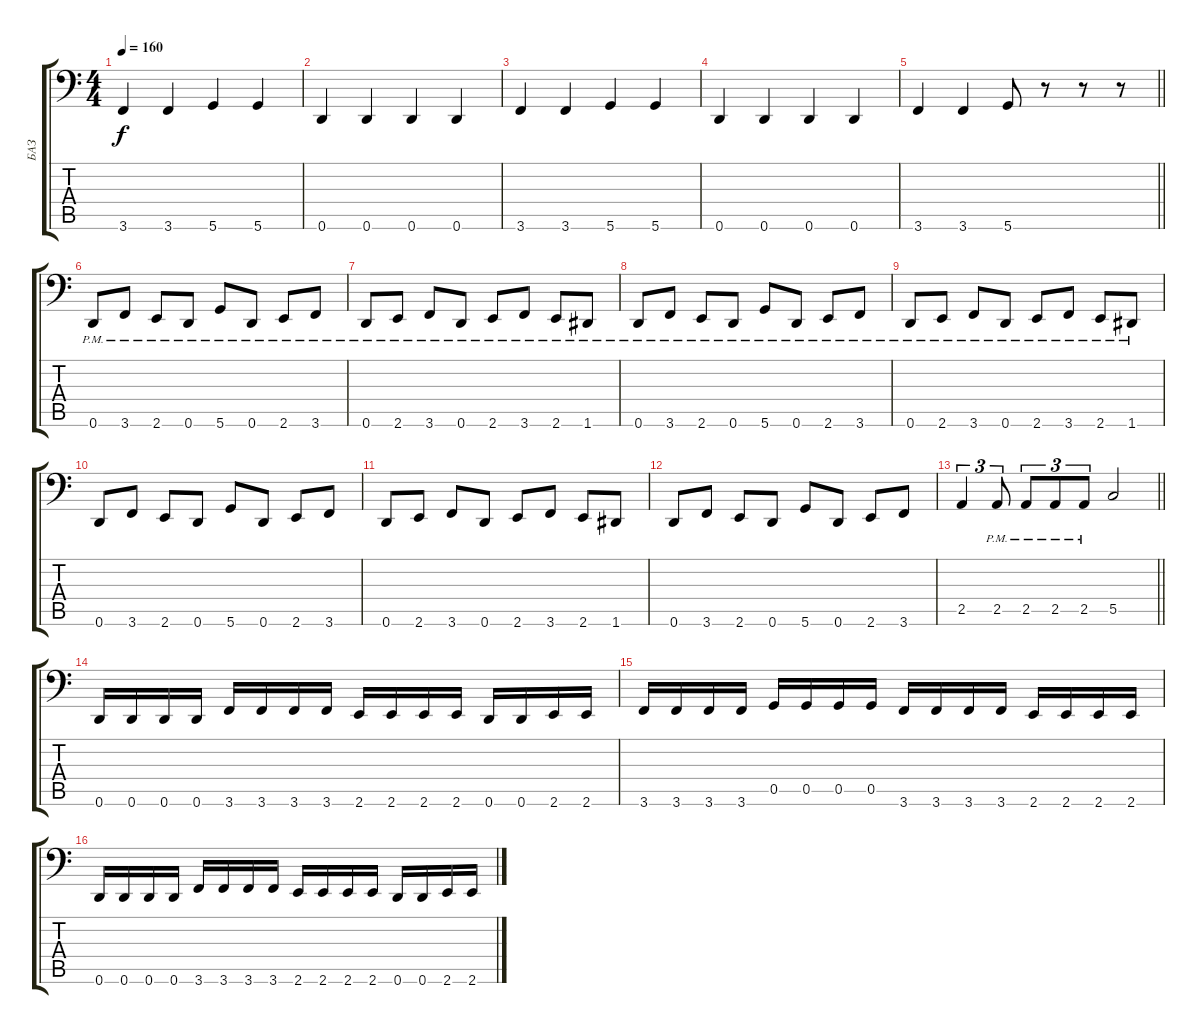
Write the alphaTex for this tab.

\track ("БАЗ" "БАЗ") {instrument electricbassfinger}
\staff {score tabs}
\tuning (D3 A2 F2 C2 G1 D1) {hide}
\ts (4 4)
\tempo 160
\clef f4
\ks c
3.6.4{dy f} 3.6.4 5.6.4 5.6.4 |
0.6.4 0.6.4 0.6.4 0.6.4 |
3.6.4 3.6.4 5.6.4 5.6.4 |
0.6.4 0.6.4 0.6.4 0.6.4 |
\barLineRight lightlight
3.6.4 3.6.4 5.6.8 r.8 r.8 r.8 |
\section ("" "")
0.6{pm}.8 3.6{pm}.8 2.6{pm}.8 0.6{pm}.8 5.6{pm}.8 0.6{pm}.8 2.6{pm}.8 3.6{pm}.8 |
0.6{pm}.8 2.6{pm}.8 3.6{pm}.8 0.6{pm}.8 2.6{pm}.8 3.6{pm}.8 2.6{pm}.8 1.6{pm}.8 |
0.6{pm}.8 3.6{pm}.8 2.6{pm}.8 0.6{pm}.8 5.6{pm}.8 0.6{pm}.8 2.6{pm}.8 3.6{pm}.8 |
0.6{pm}.8 2.6{pm}.8 3.6{pm}.8 0.6{pm}.8 2.6{pm}.8 3.6{pm}.8 2.6{pm}.8 1.6{pm}.8 |
0.6.8 3.6.8 2.6.8 0.6.8 5.6.8 0.6.8 2.6.8 3.6.8 |
0.6.8 2.6.8 3.6.8 0.6.8 2.6.8 3.6.8 2.6.8 1.6.8 |
0.6.8 3.6.8 2.6.8 0.6.8 5.6.8 0.6.8 2.6.8 3.6.8 |
\barLineRight lightlight
2.5.4{tu (3 2)} 2.5{pm}.8{tu (3 2)} 2.5{pm}.8{tu (3 2)} 2.5{pm}.8{tu (3 2)} 2.5{pm}.8{tu (3 2)} 5.5.2 |
\section ("" "")
0.6.16 0.6.16 0.6.16 0.6.16 3.6.16 3.6.16 3.6.16 3.6.16 2.6.16 2.6.16 2.6.16 2.6.16 0.6.16 0.6.16 2.6.16 2.6.16 |
3.6.16 3.6.16 3.6.16 3.6.16 0.5.16 0.5.16 0.5.16 0.5.16 3.6.16 3.6.16 3.6.16 3.6.16 2.6.16 2.6.16 2.6.16 2.6.16 |
0.6.16 0.6.16 0.6.16 0.6.16 3.6.16 3.6.16 3.6.16 3.6.16 2.6.16 2.6.16 2.6.16 2.6.16 0.6.16 0.6.16 2.6.16 2.6.16
